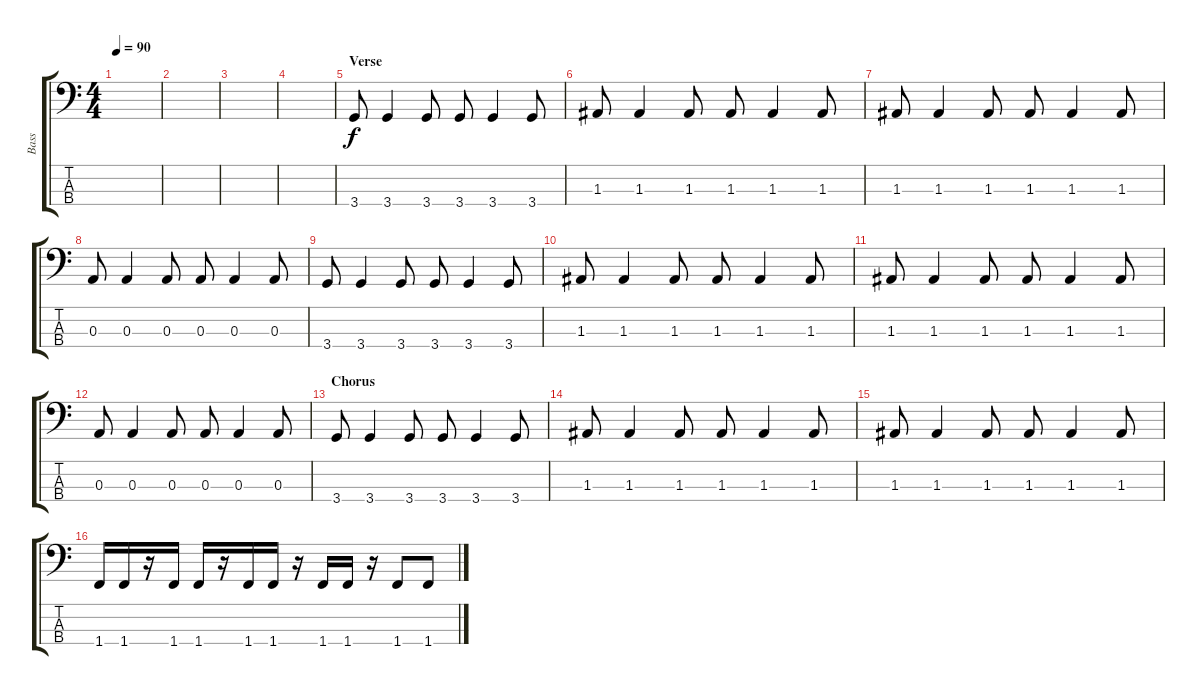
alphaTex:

\track ("Bass" "Bass") {instrument electricbassfinger}
\staff {score tabs}
\tuning (G2 D2 A1 E1) {hide}
\ts (4 4)
\tempo 90
\clef f4
\ks c
|
|
|
|
\section ("" "Verse")
3.4.8 3.4.4 3.4.8 3.4.8 3.4.4 3.4.8 |
1.3.8 1.3.4 1.3.8 1.3.8 1.3.4 1.3.8 |
1.3.8 1.3.4 1.3.8 1.3.8 1.3.4 1.3.8 |
0.3.8 0.3.4 0.3.8 0.3.8 0.3.4 0.3.8 |
3.4.8 3.4.4 3.4.8 3.4.8 3.4.4 3.4.8 |
1.3.8 1.3.4 1.3.8 1.3.8 1.3.4 1.3.8 |
1.3.8 1.3.4 1.3.8 1.3.8 1.3.4 1.3.8 |
0.3.8 0.3.4 0.3.8 0.3.8 0.3.4 0.3.8 |
\section ("" "Chorus")
3.4.8 3.4.4 3.4.8 3.4.8 3.4.4 3.4.8 |
1.3.8 1.3.4 1.3.8 1.3.8 1.3.4 1.3.8 |
1.3.8 1.3.4 1.3.8 1.3.8 1.3.4 1.3.8 |
1.4.16 1.4.16 r.16 1.4.16 1.4.16 r.16 1.4.16 1.4.16 r.16 1.4.16 1.4.16 r.16 1.4.8 1.4.8
